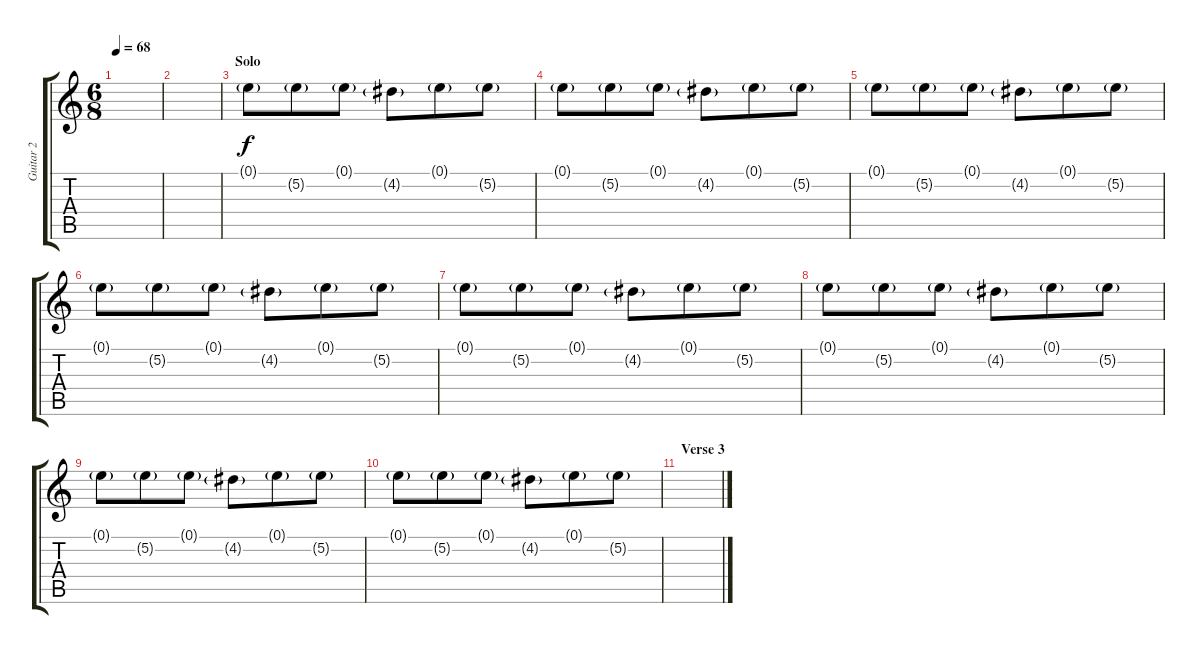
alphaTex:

\track ("Guitar 2" "Guitar 2") {instrument electricguitarclean}
\staff {score tabs}
\tuning (E4 B3 G3 D3 A2 E2) {hide}
\ts (6 8)
\tempo 68
\clef g2
\ks c
|
|
\section ("" "Solo")
0.1{g}.8 5.2{g}.8 0.1{g}.8 4.2{g}.8 0.1{g}.8 5.2{g}.8 |
0.1{g}.8 5.2{g}.8 0.1{g}.8 4.2{g}.8 0.1{g}.8 5.2{g}.8 |
0.1{g}.8 5.2{g}.8 0.1{g}.8 4.2{g}.8 0.1{g}.8 5.2{g}.8 |
0.1{g}.8 5.2{g}.8 0.1{g}.8 4.2{g}.8 0.1{g}.8 5.2{g}.8 |
0.1{g}.8 5.2{g}.8 0.1{g}.8 4.2{g}.8 0.1{g}.8 5.2{g}.8 |
0.1{g}.8 5.2{g}.8 0.1{g}.8 4.2{g}.8 0.1{g}.8 5.2{g}.8 |
0.1{g}.8 5.2{g}.8 0.1{g}.8 4.2{g}.8 0.1{g}.8 5.2{g}.8 |
0.1{g}.8 5.2{g}.8 0.1{g}.8 4.2{g}.8 0.1{g}.8 5.2{g}.8 |
\section ("" "Verse 3")
